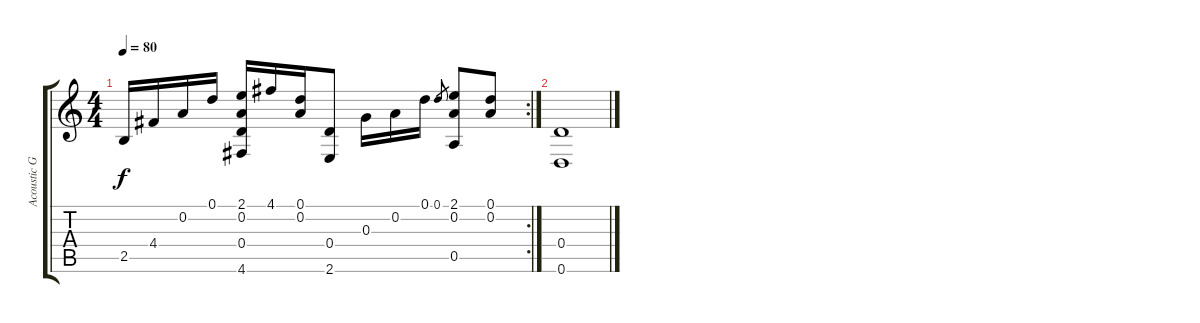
\track ("Acoustic Guitar" "Acoustic G") {instrument acousticguitarsteel}
\staff {score tabs}
\tuning (D4 A3 G3 D3 A2 D2) {hide}
\rc 2
\ts (4 4)
\tempo 80
\clef g2
\ks c
2.5.16{dy f} 4.4.16 0.2.16 0.1.16 (2.1 0.2 0.4 4.6).16 4.1.16 (0.1 0.2).16 (0.4 2.6).8 0.3.16 0.2.16 0.1.16 0.1.8{gr} (2.1 0.2 0.5).8 (0.1 0.2).8 |
(0.4 0.6).1
